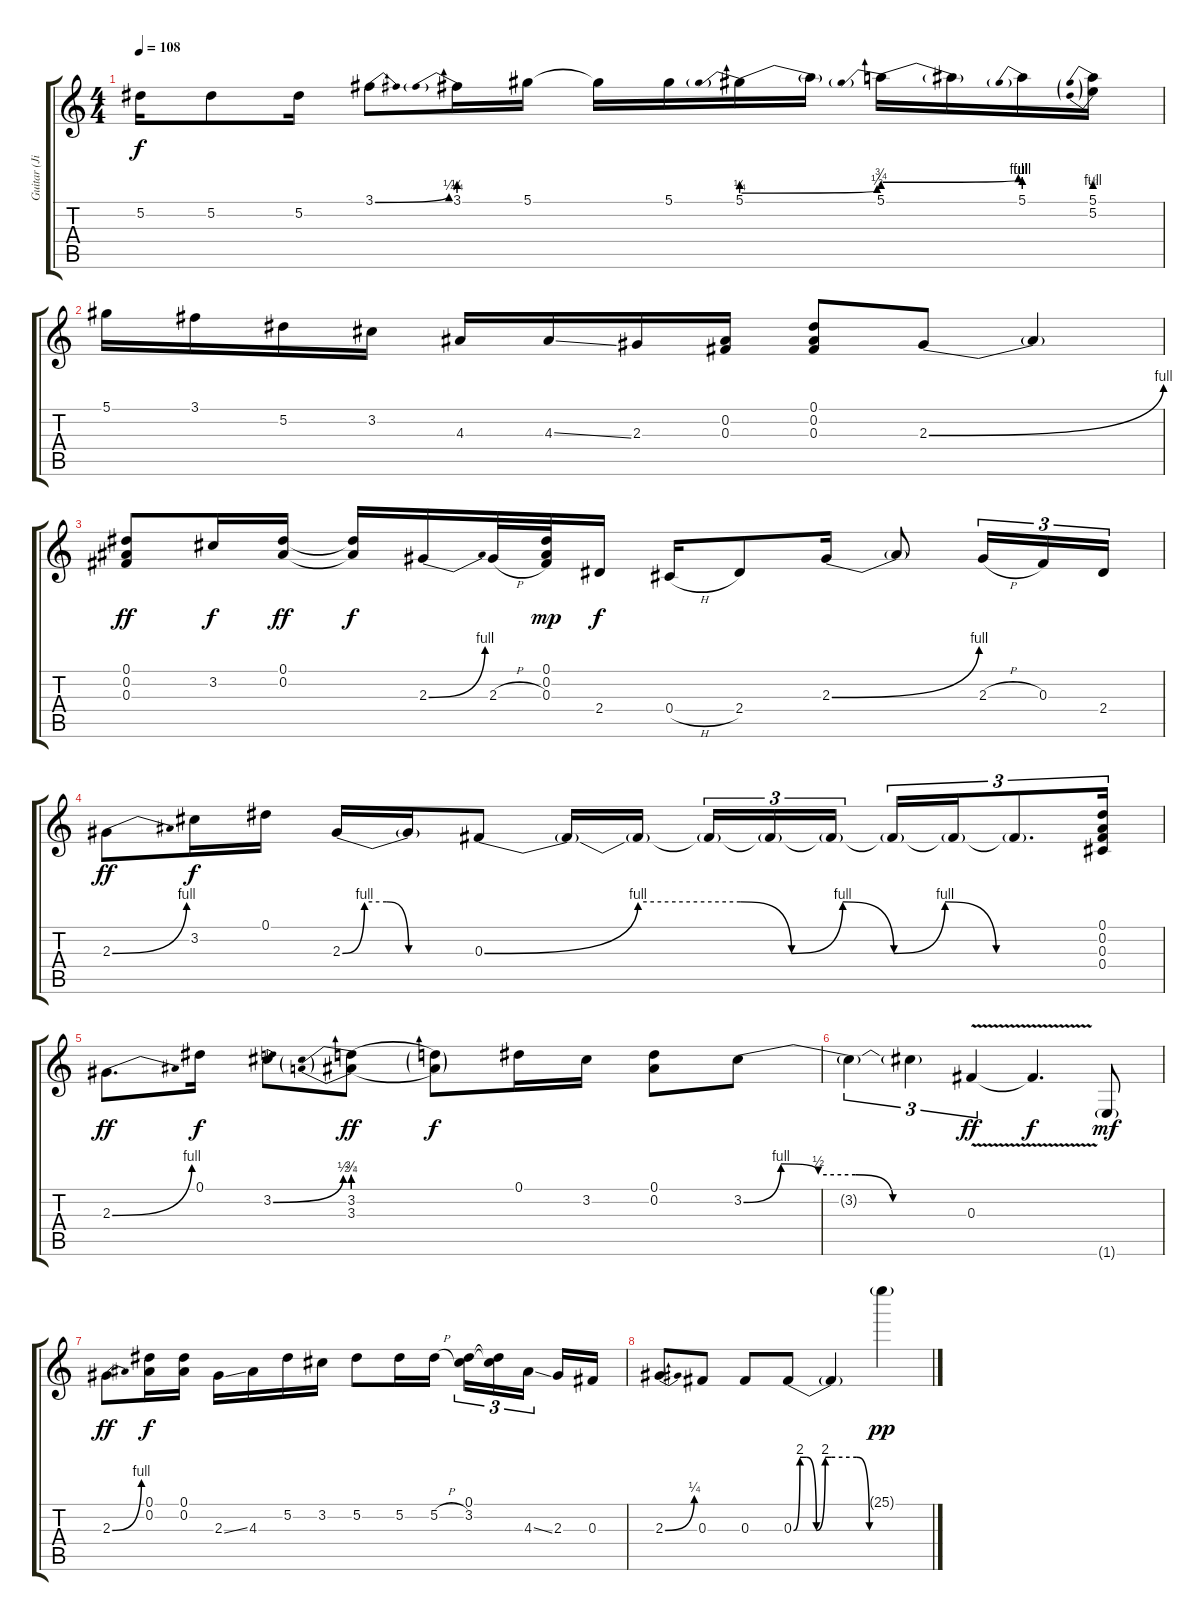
\track ("Guitar (Jimi Hendrix)" "Guitar (Ji") {instrument overdrivenguitar}
\staff {score tabs}
\tuning (Eb4 Bb3 Gb3 Db3 Ab2 Eb2) {hide}
\ts (4 4)
\tempo 108
\clef g2
\ks c
5.2.16{dy f} 5.2.8 5.2.16 3.1{be (bend 0 0 60 1)}.8 3.1{be (prebend 0 1 60 1)}.16 5.1.16 5.1{t}.16 5.1.16 5.1{be (prebendbend 0 1 60 2)}.16 5.1{t}.16 5.1{be (prebendbend 0 3 60 4)}.16 5.1{t}.16 5.1{be (prebend 0 4 60 4)}.16 (5.1{be (prebend 0 4 60 4)} 5.2{be (prebend 0 2 60 2)}).16 |
5.1.16 3.1.16 5.2.16 3.2.16 4.3.16 4.3{ss}.16 2.3.16 (0.2 0.3).16 (0.1 0.2 0.3).8 2.3{be (bend 0 0 60 4)}.8 2.3{t}.4 |
(0.1 0.2 0.3).8{dy ff} 3.2.16{dy f} (0.1 0.2).16{dy ff} (0.1{t} 0.2{t}).16{dy f} 2.3{be (bend 0 0 60 4)}.16 2.3{h}.32 (0.1 0.2 0.3).32{dy mp} 2.4.16{dy f} 0.4{h}.16 2.4.8 2.3{be (bend 0 0 60 4)}.16 2.3{t}.8 2.3{h}.16{tu (3 2)} 0.3.16{tu (3 2)} 2.4.16{tu (3 2)} |
2.3{be (bend 0 0 60 4)}.8{dy ff} 3.2.16{dy f} 0.1.16 2.3{be (custom 0 0 10 4 20 4 30 0 60 0)}.16 2.3{t}.16 0.3{be (custom 0 0 15 4 25 4 30 0 35 4 40 0 45 4 50 0 60 0)}.8 0.3{t}.16 0.3{t}.16{beam splitsecondary} 0.3{t}.16{tu (3 2)} 0.3{t}.16{tu (3 2)} 0.3{t}.16{tu (3 2)} 0.3{t}.16{tu (3 2)} 0.3{t}.16{tu (3 2)} 0.3{t}.8{d tu (3 2)} (0.1 0.2 0.3 0.4).16{tu (3 2)} |
2.3{be (bend 0 0 60 4)}.8{d dy ff} 0.1.16{dy f} 3.2{be (bend 0 0 60 2)}.8 (3.2{be (prebend 0 3 60 3)} 3.3{be (prebend 0 2 60 2)}).8{dy ff} (3.2{t} 3.3{t}).8{dy f} 0.1.16 3.2.16 (0.1 0.2).8 3.2{be (custom 0 0 10 4 20 2 30 2 40 0 60 0)}.8 |
3.2{t}.4{tu (3 2)} 3.2{t}.4{tu (3 2)} 0.3{v}.4{tu (3 2) dy ff} 0.3{t}.4{d dy f} 1.6{g}.8{dy mf} |
2.3{be (bend 0 0 60 4)}.8{dy ff} (0.1 0.2).16{dy f} (0.1 0.2).16 2.3{ss}.16 4.3.16 5.2.16 3.2.16 5.2.8 5.2.16 5.2{h}.16 (0.1 3.2).16{tu (3 2)} (0.1{t} 3.2{t}).16{tu (3 2)} 4.3{ss}.16{tu (3 2) beam splitsecondary} 2.3.16 0.3.16 |
2.3{be (bend 0 0 60 1)}.8 0.3.8 0.3.8 0.3{be (custom 0 0 5 8 10 8 18 0 25 8 30 8 50 8 60 0)}.8 0.3{t}.4 25.1{g}.4{dy pp}
